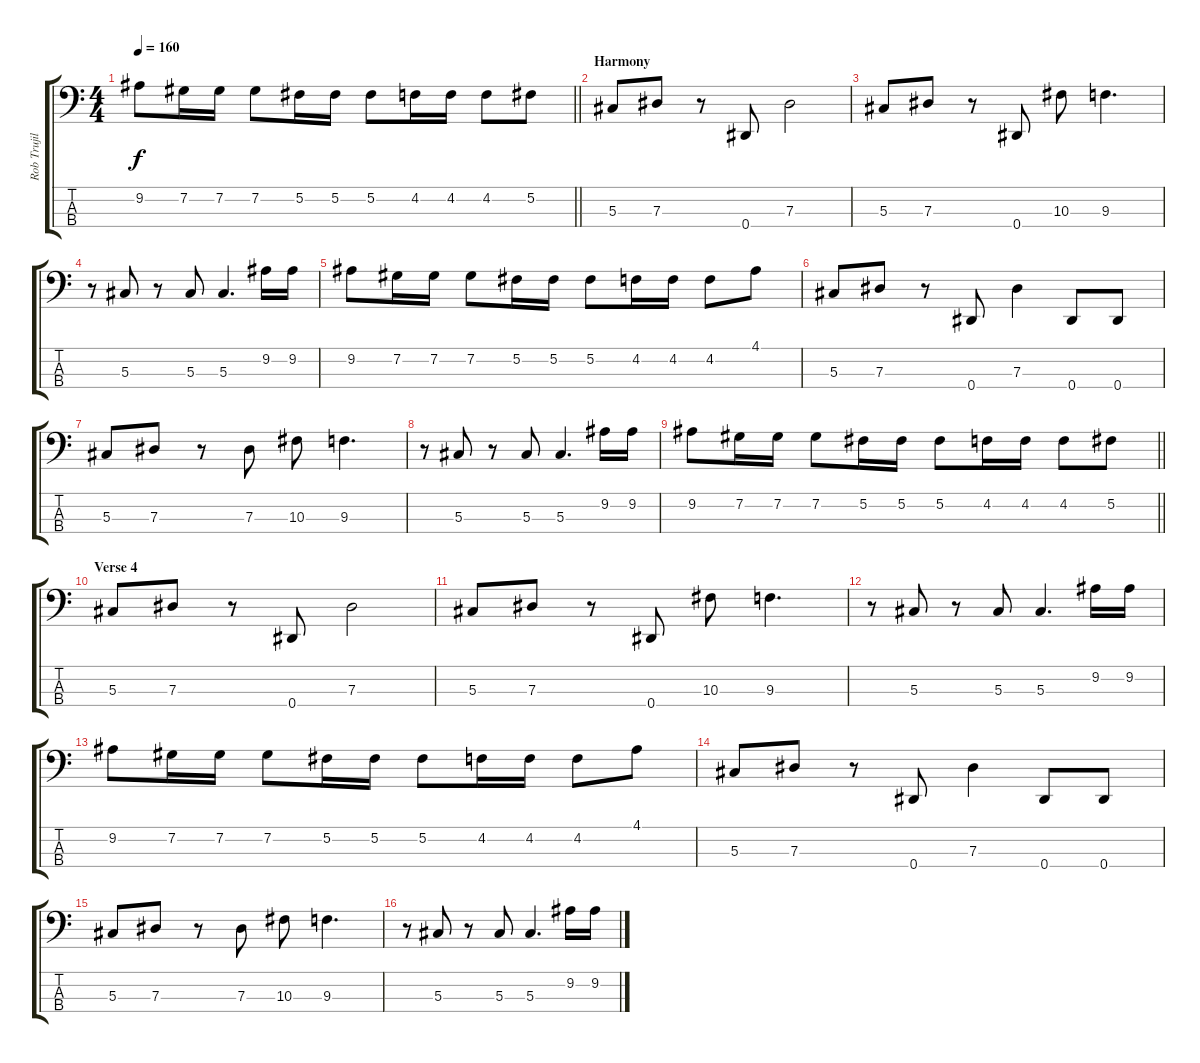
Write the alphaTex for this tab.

\track ("Rob Trujillo" "Rob Trujil") {instrument electricbassfinger}
\staff {score tabs}
\tuning (Gb2 Db2 Ab1 Eb1) {hide}
\ts (4 4)
\tempo 160
\clef f4
\barLineRight lightlight
\ks c
9.2.8{dy f} 7.2.16 7.2.16 7.2.8 5.2.16 5.2.16 5.2.8 4.2.16 4.2.16 4.2.8 5.2.8 |
\section ("" "Harmony")
5.3.8 7.3.8 r.8 0.4.8 7.3.2 |
5.3.8 7.3.8 r.8 0.4.8 10.3.8 9.3.4{d} |
r.8 5.3.8 r.8 5.3.8 5.3.4{d} 9.2.16 9.2.16 |
9.2.8 7.2.16 7.2.16 7.2.8 5.2.16 5.2.16 5.2.8 4.2.16 4.2.16 4.2.8 4.1.8 |
5.3.8 7.3.8 r.8 0.4.8 7.3.4 0.4.8 0.4.8 |
5.3.8 7.3.8 r.8 7.3.8 10.3.8 9.3.4{d} |
r.8 5.3.8 r.8 5.3.8 5.3.4{d} 9.2.16 9.2.16 |
\barLineRight lightlight
9.2.8 7.2.16 7.2.16 7.2.8 5.2.16 5.2.16 5.2.8 4.2.16 4.2.16 4.2.8 5.2.8 |
\section ("" "Verse 4")
5.3.8 7.3.8 r.8 0.4.8 7.3.2 |
5.3.8 7.3.8 r.8 0.4.8 10.3.8 9.3.4{d} |
r.8 5.3.8 r.8 5.3.8 5.3.4{d} 9.2.16 9.2.16 |
9.2.8 7.2.16 7.2.16 7.2.8 5.2.16 5.2.16 5.2.8 4.2.16 4.2.16 4.2.8 4.1.8 |
5.3.8 7.3.8 r.8 0.4.8 7.3.4 0.4.8 0.4.8 |
5.3.8 7.3.8 r.8 7.3.8 10.3.8 9.3.4{d} |
r.8 5.3.8 r.8 5.3.8 5.3.4{d} 9.2.16 9.2.16
